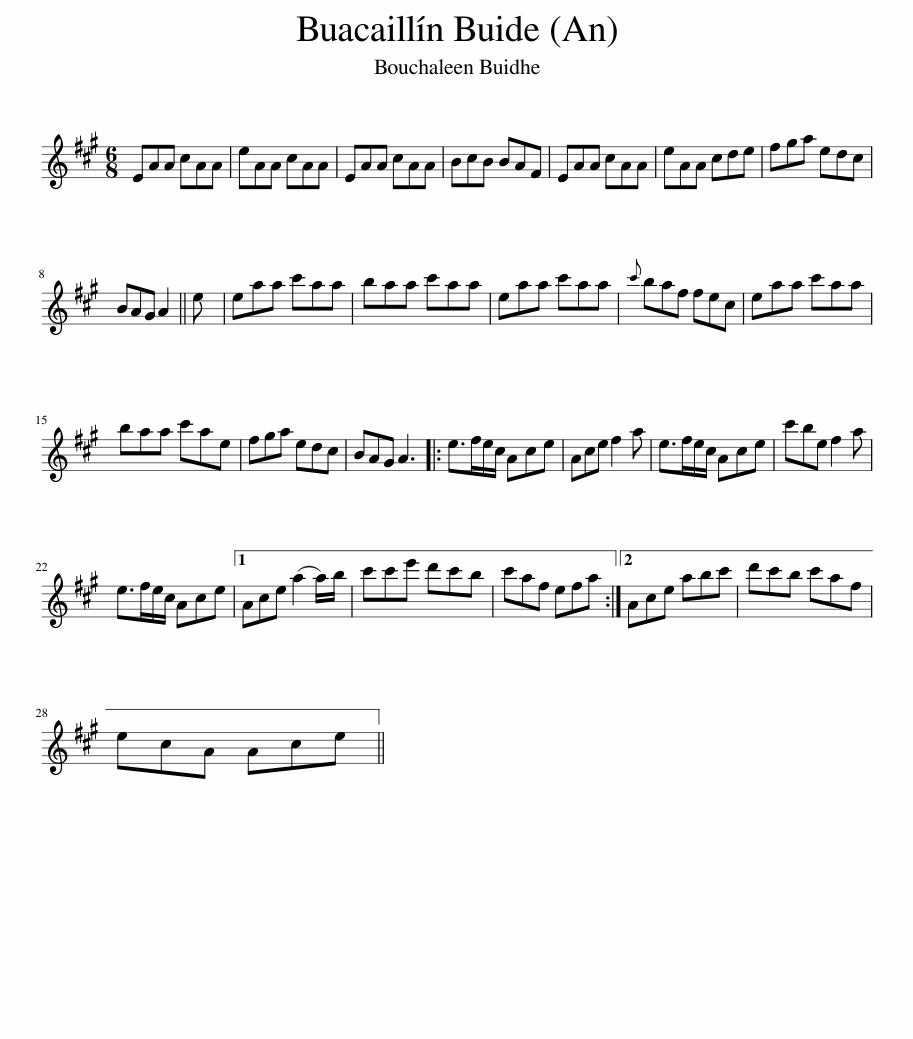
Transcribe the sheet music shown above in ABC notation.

X:1
L:1/8
M:6/8
I:linebreak $
K:A
V:1 treble
V:1
 EAA cAA | eAA cAA | EAA cAA | BcB BAF | EAA cAA | %5
 eAA cde | fga edc |$ BAG A2 || e | eaa c'aa | %10
 baa c'aa | eaa c'aa |{c'} baf fec | eaa c'aa |$ baa c'ae | %15
 fga edc | BAG A3 |: e>fe/c/ Ace | Ace f2 a | e>fe/c/ Ace | %20
 c'be f2 a |$ e>fe/c/ Ace |1 Ace (a2 a/)b/ | c'c'e' d'c'b | c'af efa :|2 %25
 Ace abc' | d'c'b c'af |$ ecA Ace || %28
